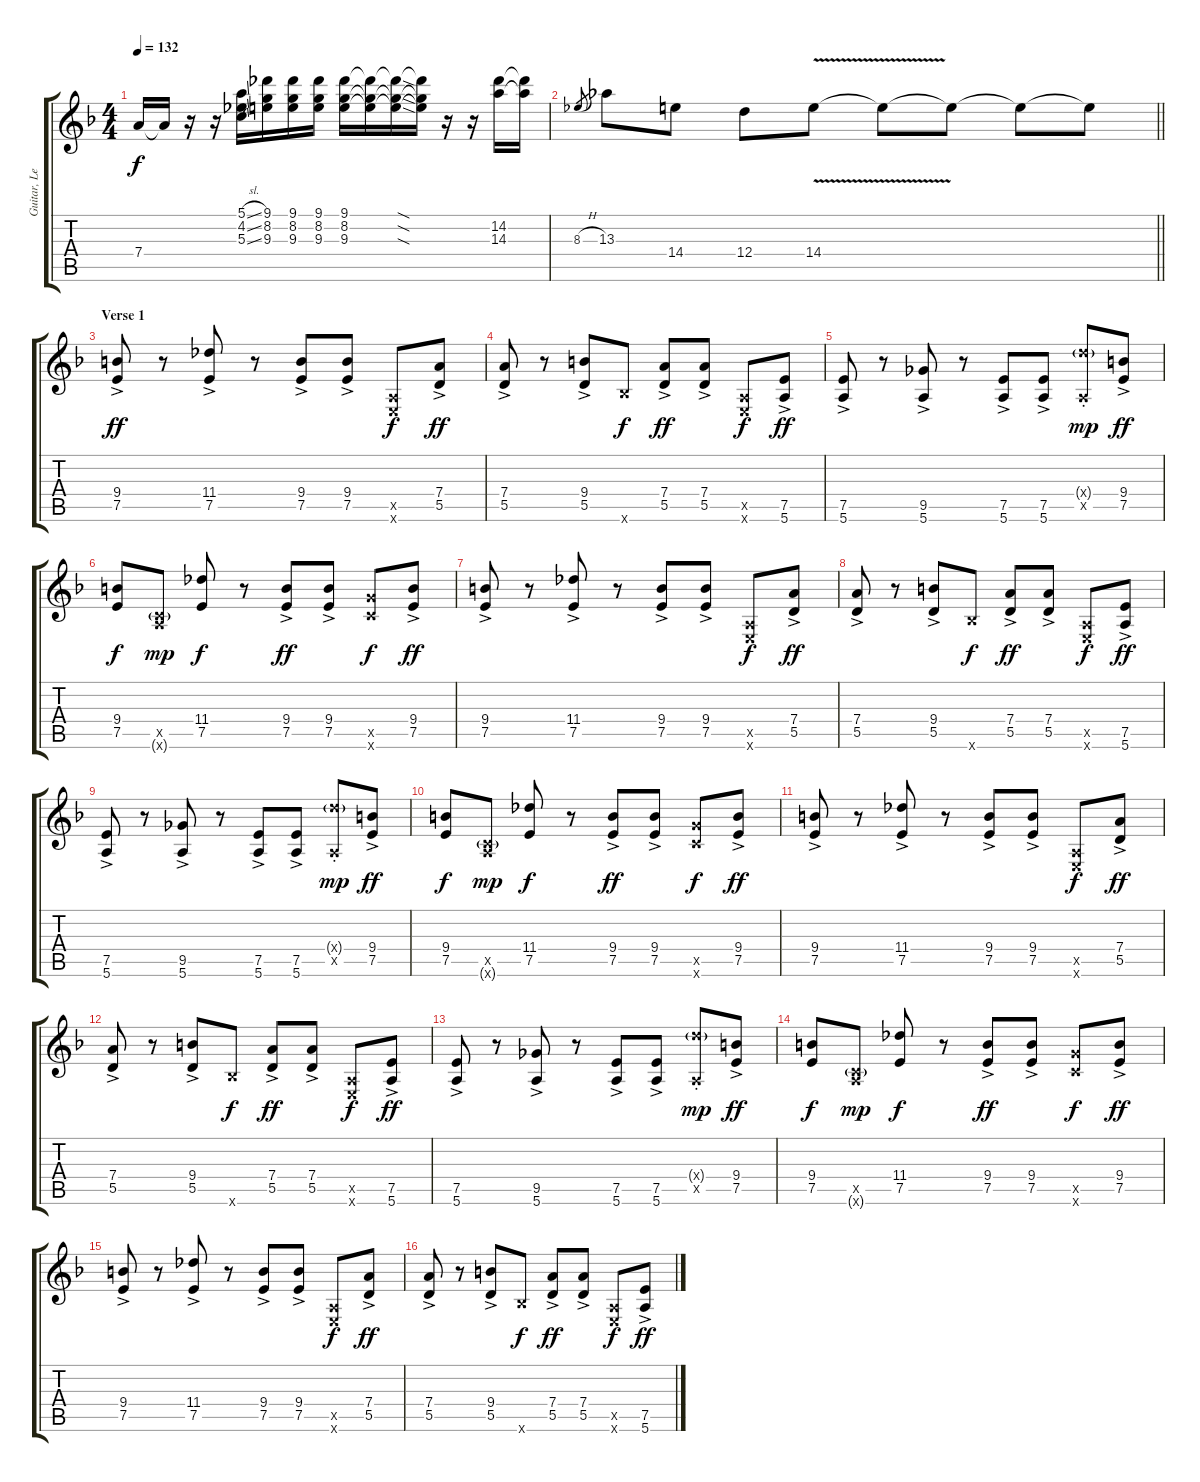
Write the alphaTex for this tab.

\track ("Guitar, Lead" "Guitar, Le") {instrument distortionguitar}
\staff {score tabs}
\tuning (E4 B3 G3 D3 A2 E2) {hide}
\ts (4 4)
\tempo 132
\clef g2
\ks f
7.4.16{dy f} 7.4{t}.16 r.16 r.16 (5.1{sl} 4.2{sl} 5.3{sl}).16 (9.1 8.2 9.3).16 (9.1 8.2 9.3).16 (9.1 8.2 9.3).16 (9.1 8.2 9.3).16 (9.1{t} 8.2{t} 9.3{t}).16 (9.1{sod t} 8.2{sod t} 9.3{sod t}).16 (9.1{t} 8.2{t} 9.3{t}).16 r.16 r.16 (14.2 14.3).16 (14.2{t} 14.3{t}).16 |
\barLineRight lightlight
8.3{h}.8{gr} 13.3.8 14.4.8 12.4.8 14.4{v}.8 14.4{t}.8 14.4{t}.8 14.4{t}.8 14.4{t}.8 |
\section ("" "Verse 1")
(9.4 7.5{ac}).8{dy ff} r.8 (11.4 7.5{ac}).8 r.8 (9.4 7.5{ac}).8 (9.4 7.5{ac}).8 (0.5{x} 0.6{x}).8{dy f} (7.4 5.5{ac}).8{dy ff} |
(7.4 5.5{ac}).8 r.8 (9.4 5.5{ac}).8 6.6{x}.8{dy f} (7.4 5.5{ac}).8{dy ff} (7.4 5.5{ac}).8 (0.5{x} 0.6{x}).8{dy f} (7.5{ac} 5.6).8{dy ff} |
(7.5{ac} 5.6).8 r.8 (9.5{ac} 5.6).8 r.8 (7.5{ac} 5.6).8 (7.5{ac} 5.6).8 (12.4{g st x} 0.5{x}).8{dy mp} (9.4 7.5{ac}).8{dy ff} |
(9.4 7.5).8{dy f} (0.5{x} 8.6{g x}).8{dy mp} (11.4 7.5).8{dy f} r.8 (9.4 7.5{ac}).8{dy ff} (9.4 7.5{ac}).8 (10.5{x} 8.6{x}).8{dy f} (9.4 7.5{ac}).8{dy ff} |
(9.4 7.5{ac}).8 r.8 (11.4 7.5{ac}).8 r.8 (9.4 7.5{ac}).8 (9.4 7.5{ac}).8 (0.5{x} 0.6{x}).8{dy f} (7.4 5.5{ac}).8{dy ff} |
(7.4 5.5{ac}).8 r.8 (9.4 5.5{ac}).8 6.6{x}.8{dy f} (7.4 5.5{ac}).8{dy ff} (7.4 5.5{ac}).8 (0.5{x} 0.6{x}).8{dy f} (7.5{ac} 5.6).8{dy ff} |
(7.5{ac} 5.6).8 r.8 (9.5{ac} 5.6).8 r.8 (7.5{ac} 5.6).8 (7.5{ac} 5.6).8 (12.4{g st x} 0.5{x}).8{dy mp} (9.4 7.5{ac}).8{dy ff} |
(9.4 7.5).8{dy f} (0.5{x} 8.6{g x}).8{dy mp} (11.4 7.5).8{dy f} r.8 (9.4 7.5{ac}).8{dy ff} (9.4 7.5{ac}).8 (10.5{x} 8.6{x}).8{dy f} (9.4 7.5{ac}).8{dy ff} |
(9.4 7.5{ac}).8 r.8 (11.4 7.5{ac}).8 r.8 (9.4 7.5{ac}).8 (9.4 7.5{ac}).8 (0.5{x} 0.6{x}).8{dy f} (7.4 5.5{ac}).8{dy ff} |
(7.4 5.5{ac}).8 r.8 (9.4 5.5{ac}).8 6.6{x}.8{dy f} (7.4 5.5{ac}).8{dy ff} (7.4 5.5{ac}).8 (0.5{x} 0.6{x}).8{dy f} (7.5{ac} 5.6).8{dy ff} |
(7.5{ac} 5.6).8 r.8 (9.5{ac} 5.6).8 r.8 (7.5{ac} 5.6).8 (7.5{ac} 5.6).8 (12.4{g st x} 0.5{x}).8{dy mp} (9.4 7.5{ac}).8{dy ff} |
(9.4 7.5).8{dy f} (0.5{x} 8.6{g x}).8{dy mp} (11.4 7.5).8{dy f} r.8 (9.4 7.5{ac}).8{dy ff} (9.4 7.5{ac}).8 (10.5{x} 8.6{x}).8{dy f} (9.4 7.5{ac}).8{dy ff} |
(9.4 7.5{ac}).8 r.8 (11.4 7.5{ac}).8 r.8 (9.4 7.5{ac}).8 (9.4 7.5{ac}).8 (0.5{x} 0.6{x}).8{dy f} (7.4 5.5{ac}).8{dy ff} |
(7.4 5.5{ac}).8 r.8 (9.4 5.5{ac}).8 6.6{x}.8{dy f} (7.4 5.5{ac}).8{dy ff} (7.4 5.5{ac}).8 (0.5{x} 0.6{x}).8{dy f} (7.5{ac} 5.6).8{dy ff}
